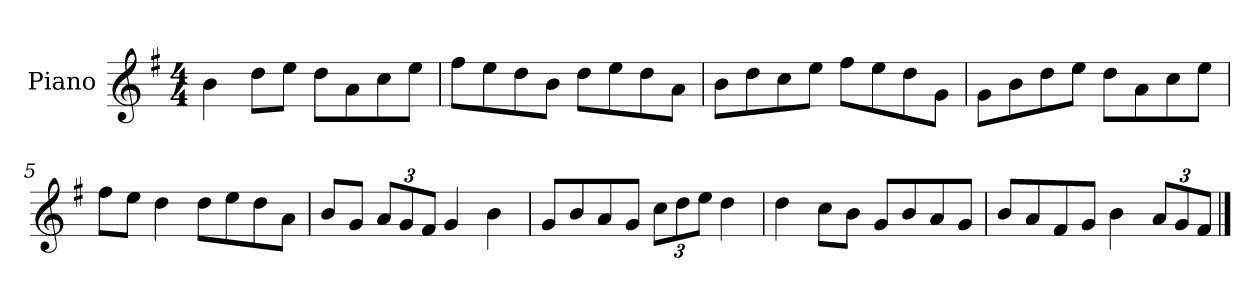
**kern
*part1
*staff1
*I"Piano
*I'P-no
*clefG2
*k[f#]
*M4/4
*MM90
=1
4b\
8dd\L
8ee\J
8dd\L
8a\
8cc\
8ee\J
=2
8ff#\L
8ee\
8dd\
8b\J
8dd\L
8ee\
8dd\
8a\J
=3
8b\L
8dd\
8cc\
8ee\J
8ff#\L
8ee\
8dd\
8g\J
=4
8g\L
8b\
8dd\
8ee\J
8dd\L
8a\
8cc\
8ee\J
=5
8ff#\L
8ee\J
4dd\
8dd\L
8ee\
8dd\
8a\J
!!LO:LB:g=z
=6
8b/L
8g/J
*Xbrackettup
12a/L
12g/
12f#/J
4g/
4b\
=7
8g/L
8b/
8a/
8g/J
12cc\L
12dd\
12ee\J
4dd\
=8
4dd\
8cc\L
8b\J
8g/L
8b/
8a/
8g/J
=9
8b/L
8a/
8f#/
8g/J
4b\
12a/L
12g/
12f#/J
==
*-
